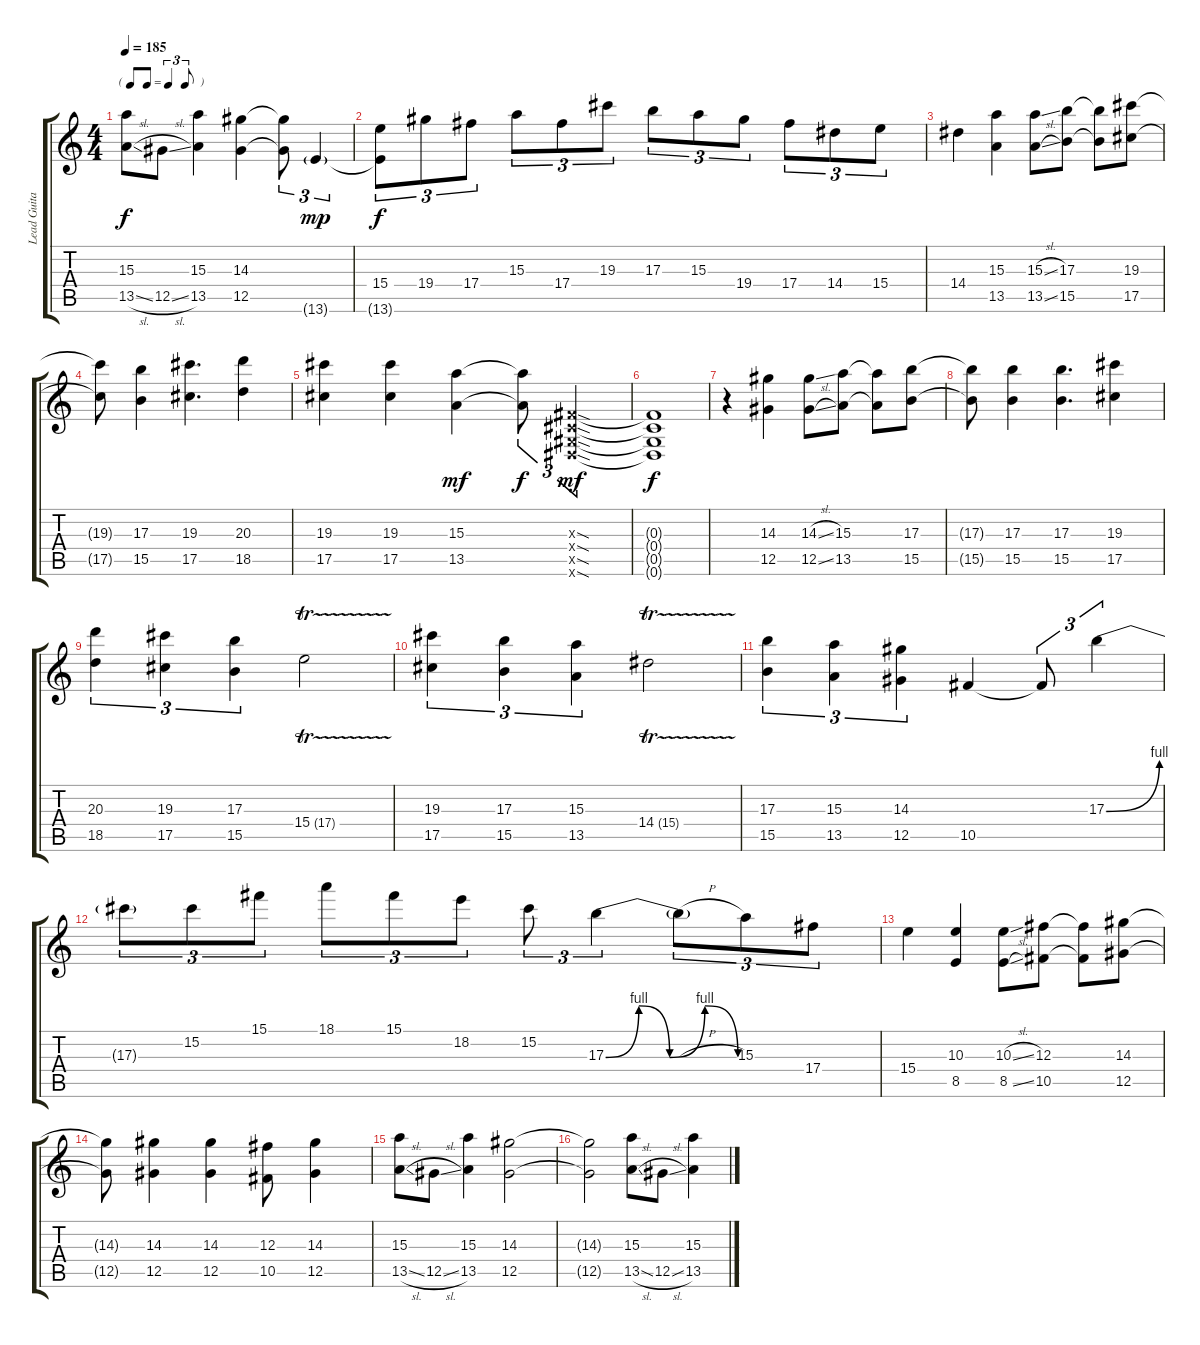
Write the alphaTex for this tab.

\track ("Lead Guitar 2" "Lead Guita") {instrument distortionguitar}
\staff {score tabs}
\tuning (Eb4 Bb3 Gb3 Db3 Ab2 Eb2) {hide}
\ts (4 4)
\tf triplet8th
\tempo 185
\clef g2
\ks c
(15.3 13.5{sl}).8{dy f} 12.5{sl}.8 (15.3 13.5).4 (14.3 12.5).4 (14.3{t} 12.5{t}).8{tu (3 2)} 13.6{g}.4{tu (3 2) dy mp} |
(15.4 13.6{t}).8{tu (3 2) dy f} 19.4.8{tu (3 2)} 17.4.8{tu (3 2)} 15.3.8{tu (3 2)} 17.4.8{tu (3 2)} 19.3.8{tu (3 2)} 17.3.8{tu (3 2)} 15.3.8{tu (3 2)} 19.4.8{tu (3 2)} 17.4.8{tu (3 2)} 14.4.8{tu (3 2)} 15.4.8{tu (3 2)} |
14.4.4 (15.3 13.5).4 (15.3{sl} 13.5{sl}).8 (17.3 15.5).8 (17.3{t} 15.5{t}).8 (19.3 17.5).8 |
(19.3{t} 17.5{t}).8 (17.3 15.5).4 (19.3 17.5).4{d} (20.3 18.5).4 |
(19.3 17.5).4 (19.3 17.5).4 (15.3 13.5).4{dy mf} (15.3{t} 13.5{t}).8{tu (3 2) dy f} (0.3{sod x} 0.4{sod x} 0.5{sod x} 0.6{sod x}).4{tu (3 2) dy mf volume 10 instrument distortionguitar} |
(0.3{t} 0.4{t} 0.5{t} 0.6{t}).1{dy f} |
r.4{volume 16 instrument electricguitarjazz} (14.3 12.5).4 (14.3{sl} 12.5{sl}).8 (15.3 13.5).8 (15.3{t} 13.5{t}).8 (17.3 15.5).8 |
(17.3{t} 15.5{t}).8 (17.3 15.5).4 (17.3 15.5).4{d} (19.3 17.5).4 |
(20.3 18.5).4{tu (3 2)} (19.3 17.5).4{tu (3 2)} (17.3 15.5).4{tu (3 2)} 15.4{tr (17 16)}.2 |
(19.3 17.5).4{tu (3 2)} (17.3 15.5).4{tu (3 2)} (15.3 13.5).4{tu (3 2)} 14.4{tr (15 16)}.2 |
(17.3 15.5).4{tu (3 2)} (15.3 13.5).4{tu (3 2)} (14.3 12.5).4{tu (3 2)} 10.5.4 10.5{t}.8{tu (3 2)} 17.3{be (bend 0 0 60 4)}.4{tu (3 2)} |
17.3{t}.8{tu (3 2)} 15.2.8{tu (3 2)} 15.1.8{tu (3 2)} 18.1.8{tu (3 2)} 15.1.8{tu (3 2)} 18.2.8{tu (3 2)} 15.2.8{tu (3 2)} 17.3{be (custom 0 0 15 4 29 0 45 4 60 0)}.4{tu (3 2)} 17.3{h t}.8{tu (3 2)} 15.3.8{tu (3 2)} 17.4.8{tu (3 2)} |
15.4.4 (10.3 8.5).4 (10.3{sl} 8.5{sl}).8 (12.3 10.5).8 (12.3{t} 10.5{t}).8 (14.3 12.5).8 |
(14.3{t} 12.5{t}).8 (14.3 12.5).4 (14.3 12.5).4 (12.3 10.5).8 (14.3 12.5).4 |
(15.3 13.5{sl}).8 12.5{sl}.8 (15.3 13.5).4 (14.3 12.5).2 |
(14.3{t} 12.5{t}).2 (15.3 13.5{sl}).8 12.5{sl}.8 (15.3 13.5).4
